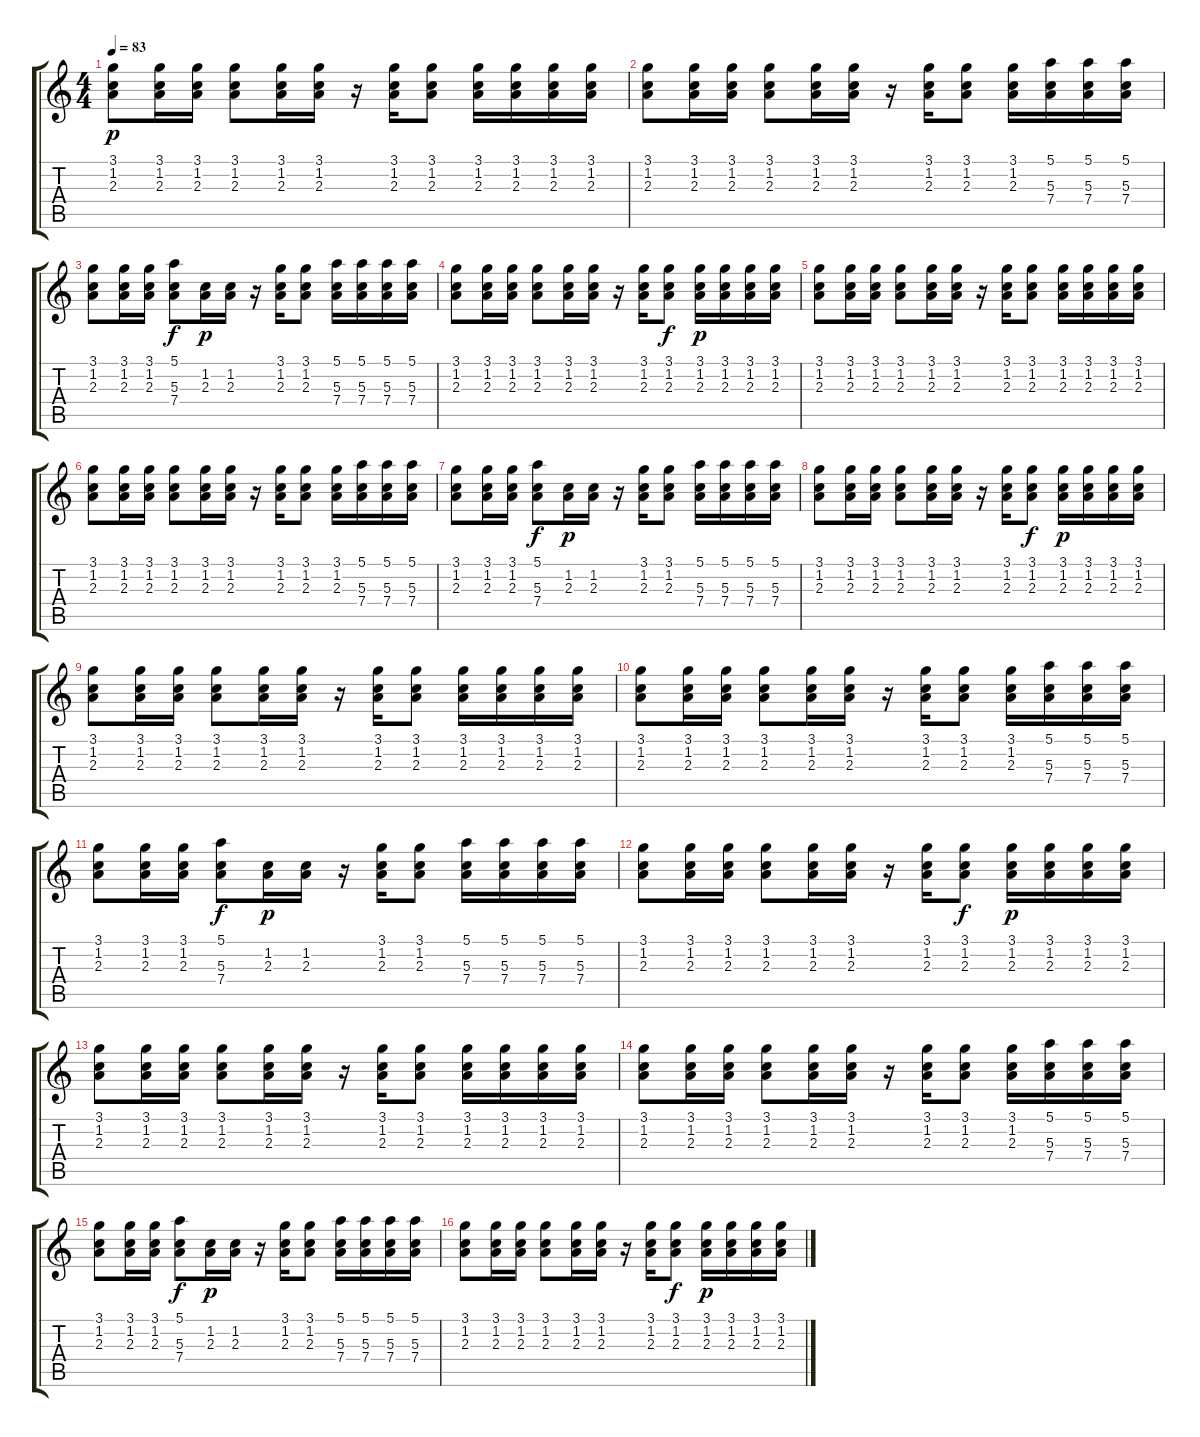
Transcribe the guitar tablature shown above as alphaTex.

\track "" {instrument overdrivenguitar}
\staff {score tabs}
\tuning (E4 B3 G3 D3 A2 E2) {hide}
\ts (4 4)
\tempo 83
\clef g2
\ks c
(3.1 1.2 2.3).8{dy p} (3.1 1.2 2.3).16 (3.1 1.2 2.3).16 (3.1 1.2 2.3).8 (3.1 1.2 2.3).16 (3.1 1.2 2.3).16 r.16 (3.1 1.2 2.3).16 (3.1 1.2 2.3).8 (3.1 1.2 2.3).16 (3.1 1.2 2.3).16 (3.1 1.2 2.3).16 (3.1 1.2 2.3).16 |
(3.1 1.2 2.3).8 (3.1 1.2 2.3).16 (3.1 1.2 2.3).16 (3.1 1.2 2.3).8 (3.1 1.2 2.3).16 (3.1 1.2 2.3).16 r.16 (3.1 1.2 2.3).16 (3.1 1.2 2.3).8 (3.1 1.2 2.3).16 (5.1 5.3 7.4).16 (5.1 5.3 7.4).16 (5.1 5.3 7.4).16 |
(3.1 1.2 2.3).8 (3.1 1.2 2.3).16 (3.1 1.2 2.3).16 (5.1 5.3 7.4).8{dy f} (1.2 2.3).16{dy p} (1.2 2.3).16 r.16 (3.1 1.2 2.3).16 (3.1 1.2 2.3).8 (5.1 5.3 7.4).16 (5.1 5.3 7.4).16 (5.1 5.3 7.4).16 (5.1 5.3 7.4).16 |
(3.1 1.2 2.3).8 (3.1 1.2 2.3).16 (3.1 1.2 2.3).16 (3.1 1.2 2.3).8 (3.1 1.2 2.3).16 (3.1 1.2 2.3).16 r.16 (3.1 1.2 2.3).16 (3.1 1.2 2.3).8{dy f} (3.1 1.2 2.3).16{dy p} (3.1 1.2 2.3).16 (3.1 1.2 2.3).16 (3.1 1.2 2.3).16 |
(3.1 1.2 2.3).8 (3.1 1.2 2.3).16 (3.1 1.2 2.3).16 (3.1 1.2 2.3).8 (3.1 1.2 2.3).16 (3.1 1.2 2.3).16 r.16 (3.1 1.2 2.3).16 (3.1 1.2 2.3).8 (3.1 1.2 2.3).16 (3.1 1.2 2.3).16 (3.1 1.2 2.3).16 (3.1 1.2 2.3).16 |
(3.1 1.2 2.3).8 (3.1 1.2 2.3).16 (3.1 1.2 2.3).16 (3.1 1.2 2.3).8 (3.1 1.2 2.3).16 (3.1 1.2 2.3).16 r.16 (3.1 1.2 2.3).16 (3.1 1.2 2.3).8 (3.1 1.2 2.3).16 (5.1 5.3 7.4).16 (5.1 5.3 7.4).16 (5.1 5.3 7.4).16 |
(3.1 1.2 2.3).8 (3.1 1.2 2.3).16 (3.1 1.2 2.3).16 (5.1 5.3 7.4).8{dy f} (1.2 2.3).16{dy p} (1.2 2.3).16 r.16 (3.1 1.2 2.3).16 (3.1 1.2 2.3).8 (5.1 5.3 7.4).16 (5.1 5.3 7.4).16 (5.1 5.3 7.4).16 (5.1 5.3 7.4).16 |
(3.1 1.2 2.3).8 (3.1 1.2 2.3).16 (3.1 1.2 2.3).16 (3.1 1.2 2.3).8 (3.1 1.2 2.3).16 (3.1 1.2 2.3).16 r.16 (3.1 1.2 2.3).16 (3.1 1.2 2.3).8{dy f} (3.1 1.2 2.3).16{dy p} (3.1 1.2 2.3).16 (3.1 1.2 2.3).16 (3.1 1.2 2.3).16 |
(3.1 1.2 2.3).8 (3.1 1.2 2.3).16 (3.1 1.2 2.3).16 (3.1 1.2 2.3).8 (3.1 1.2 2.3).16 (3.1 1.2 2.3).16 r.16 (3.1 1.2 2.3).16 (3.1 1.2 2.3).8 (3.1 1.2 2.3).16 (3.1 1.2 2.3).16 (3.1 1.2 2.3).16 (3.1 1.2 2.3).16 |
(3.1 1.2 2.3).8 (3.1 1.2 2.3).16 (3.1 1.2 2.3).16 (3.1 1.2 2.3).8 (3.1 1.2 2.3).16 (3.1 1.2 2.3).16 r.16 (3.1 1.2 2.3).16 (3.1 1.2 2.3).8 (3.1 1.2 2.3).16 (5.1 5.3 7.4).16 (5.1 5.3 7.4).16 (5.1 5.3 7.4).16 |
(3.1 1.2 2.3).8 (3.1 1.2 2.3).16 (3.1 1.2 2.3).16 (5.1 5.3 7.4).8{dy f} (1.2 2.3).16{dy p} (1.2 2.3).16 r.16 (3.1 1.2 2.3).16 (3.1 1.2 2.3).8 (5.1 5.3 7.4).16 (5.1 5.3 7.4).16 (5.1 5.3 7.4).16 (5.1 5.3 7.4).16 |
(3.1 1.2 2.3).8 (3.1 1.2 2.3).16 (3.1 1.2 2.3).16 (3.1 1.2 2.3).8 (3.1 1.2 2.3).16 (3.1 1.2 2.3).16 r.16 (3.1 1.2 2.3).16 (3.1 1.2 2.3).8{dy f} (3.1 1.2 2.3).16{dy p} (3.1 1.2 2.3).16 (3.1 1.2 2.3).16 (3.1 1.2 2.3).16 |
(3.1 1.2 2.3).8 (3.1 1.2 2.3).16 (3.1 1.2 2.3).16 (3.1 1.2 2.3).8 (3.1 1.2 2.3).16 (3.1 1.2 2.3).16 r.16 (3.1 1.2 2.3).16 (3.1 1.2 2.3).8 (3.1 1.2 2.3).16 (3.1 1.2 2.3).16 (3.1 1.2 2.3).16 (3.1 1.2 2.3).16 |
(3.1 1.2 2.3).8 (3.1 1.2 2.3).16 (3.1 1.2 2.3).16 (3.1 1.2 2.3).8 (3.1 1.2 2.3).16 (3.1 1.2 2.3).16 r.16 (3.1 1.2 2.3).16 (3.1 1.2 2.3).8 (3.1 1.2 2.3).16 (5.1 5.3 7.4).16 (5.1 5.3 7.4).16 (5.1 5.3 7.4).16 |
(3.1 1.2 2.3).8 (3.1 1.2 2.3).16 (3.1 1.2 2.3).16 (5.1 5.3 7.4).8{dy f} (1.2 2.3).16{dy p} (1.2 2.3).16 r.16 (3.1 1.2 2.3).16 (3.1 1.2 2.3).8 (5.1 5.3 7.4).16 (5.1 5.3 7.4).16 (5.1 5.3 7.4).16 (5.1 5.3 7.4).16 |
(3.1 1.2 2.3).8 (3.1 1.2 2.3).16 (3.1 1.2 2.3).16 (3.1 1.2 2.3).8 (3.1 1.2 2.3).16 (3.1 1.2 2.3).16 r.16 (3.1 1.2 2.3).16 (3.1 1.2 2.3).8{dy f} (3.1 1.2 2.3).16{dy p} (3.1 1.2 2.3).16 (3.1 1.2 2.3).16 (3.1 1.2 2.3).16
